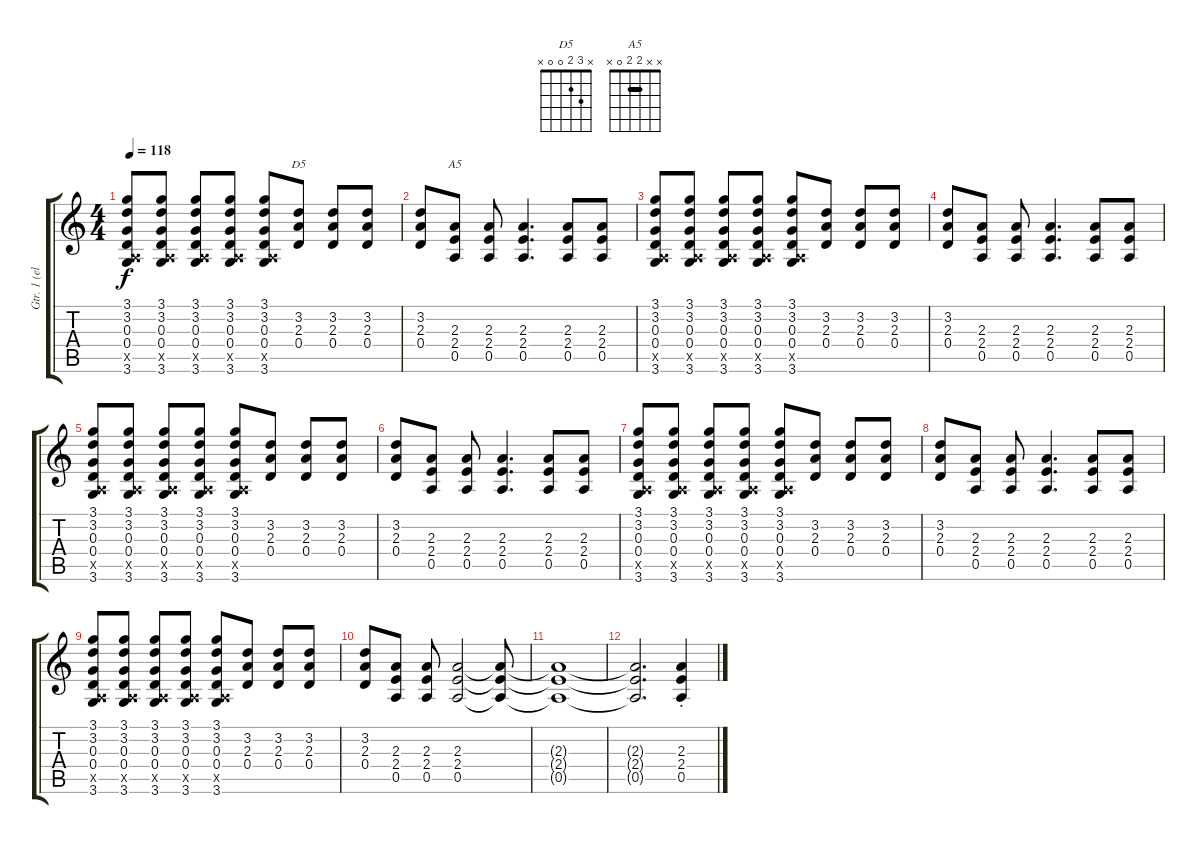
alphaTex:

\track ("Gtr. 1 (elec. w/dist.)" "Gtr. 1 (el") {instrument overdrivenguitar}
\staff {score tabs}
\tuning (E4 B3 G3 D3 A2 E2) {hide}
\chord ("D5" x 3 2 0 0 x)
\chord ("A5" x x 2 2 0 x) {barre 2}
\ts (4 4)
\tempo 118
\clef g2
\ks c
(3.1 3.2 0.3 0.4 0.5{x} 3.6).8{dy f} (3.1 3.2 0.3 0.4 0.5{x} 3.6).8 (3.1 3.2 0.3 0.4 0.5{x} 3.6).8 (3.1 3.2 0.3 0.4 0.5{x} 3.6).8 (3.1 3.2 0.3 0.4 0.5{x} 3.6).8 (3.2 2.3 0.4).8{ch "D5"} (3.2 2.3 0.4).8 (3.2 2.3 0.4).8 |
(3.2 2.3 0.4).8 (2.3 2.4 0.5).8{ch "A5"} (2.3 2.4 0.5).8 (2.3 2.4 0.5).4{d} (2.3 2.4 0.5).8 (2.3 2.4 0.5).8 |
(3.1 3.2 0.3 0.4 0.5{x} 3.6).8 (3.1 3.2 0.3 0.4 0.5{x} 3.6).8 (3.1 3.2 0.3 0.4 0.5{x} 3.6).8 (3.1 3.2 0.3 0.4 0.5{x} 3.6).8 (3.1 3.2 0.3 0.4 0.5{x} 3.6).8 (3.2 2.3 0.4).8 (3.2 2.3 0.4).8 (3.2 2.3 0.4).8 |
(3.2 2.3 0.4).8 (2.3 2.4 0.5).8 (2.3 2.4 0.5).8 (2.3 2.4 0.5).4{d} (2.3 2.4 0.5).8 (2.3 2.4 0.5).8 |
(3.1 3.2 0.3 0.4 0.5{x} 3.6).8 (3.1 3.2 0.3 0.4 0.5{x} 3.6).8 (3.1 3.2 0.3 0.4 0.5{x} 3.6).8 (3.1 3.2 0.3 0.4 0.5{x} 3.6).8 (3.1 3.2 0.3 0.4 0.5{x} 3.6).8 (3.2 2.3 0.4).8 (3.2 2.3 0.4).8 (3.2 2.3 0.4).8 |
(3.2 2.3 0.4).8 (2.3 2.4 0.5).8 (2.3 2.4 0.5).8 (2.3 2.4 0.5).4{d} (2.3 2.4 0.5).8 (2.3 2.4 0.5).8 |
(3.1 3.2 0.3 0.4 0.5{x} 3.6).8 (3.1 3.2 0.3 0.4 0.5{x} 3.6).8 (3.1 3.2 0.3 0.4 0.5{x} 3.6).8 (3.1 3.2 0.3 0.4 0.5{x} 3.6).8 (3.1 3.2 0.3 0.4 0.5{x} 3.6).8 (3.2 2.3 0.4).8 (3.2 2.3 0.4).8 (3.2 2.3 0.4).8 |
(3.2 2.3 0.4).8 (2.3 2.4 0.5).8 (2.3 2.4 0.5).8 (2.3 2.4 0.5).4{d} (2.3 2.4 0.5).8 (2.3 2.4 0.5).8 |
(3.1 3.2 0.3 0.4 0.5{x} 3.6).8 (3.1 3.2 0.3 0.4 0.5{x} 3.6).8 (3.1 3.2 0.3 0.4 0.5{x} 3.6).8 (3.1 3.2 0.3 0.4 0.5{x} 3.6).8 (3.1 3.2 0.3 0.4 0.5{x} 3.6).8 (3.2 2.3 0.4).8 (3.2 2.3 0.4).8 (3.2 2.3 0.4).8 |
(3.2 2.3 0.4).8 (2.3 2.4 0.5).8 (2.3 2.4 0.5).8 (2.3 2.4 0.5).2 (2.3{t} 2.4{t} 0.5{t}).8 |
(2.3{t} 2.4{t} 0.5{t}).1 |
(2.3{t} 2.4{t} 0.5{t}).2{d} (2.3{st} 2.4{st} 0.5{st}).4
